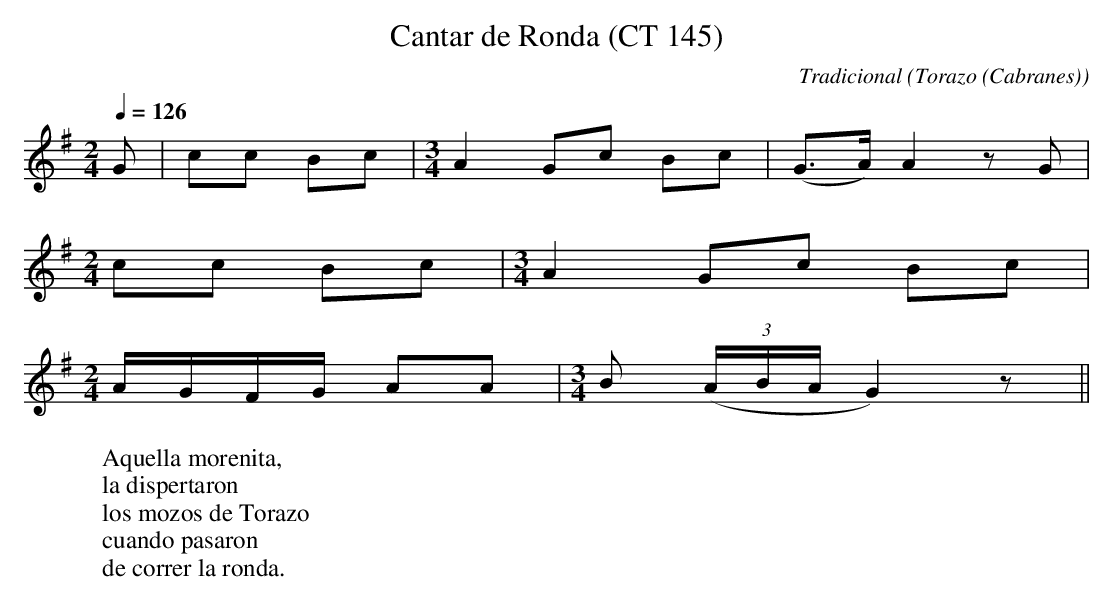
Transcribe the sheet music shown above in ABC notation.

X:1
T:Cantar de Ronda (CT 145)
C:Tradicional
O:Torazo (Cabranes)
M:2/4
L:1/8
Q:1/4=126
W:Aquella morenita,
W:la dispertaron
W:los mozos de Torazo
W:cuando pasaron
W:de correr la ronda.
K:G
G|cc Bc|[M:3/4]A2 Gc Bc|(G>A) A2 zG|
[M:2/4]cc Bc|[M:3/4]A2 Gc Bc|
[M:2/4]A/G/F/G/ AA|[M:3/4]B ((3A/B/A/ G2) z||
